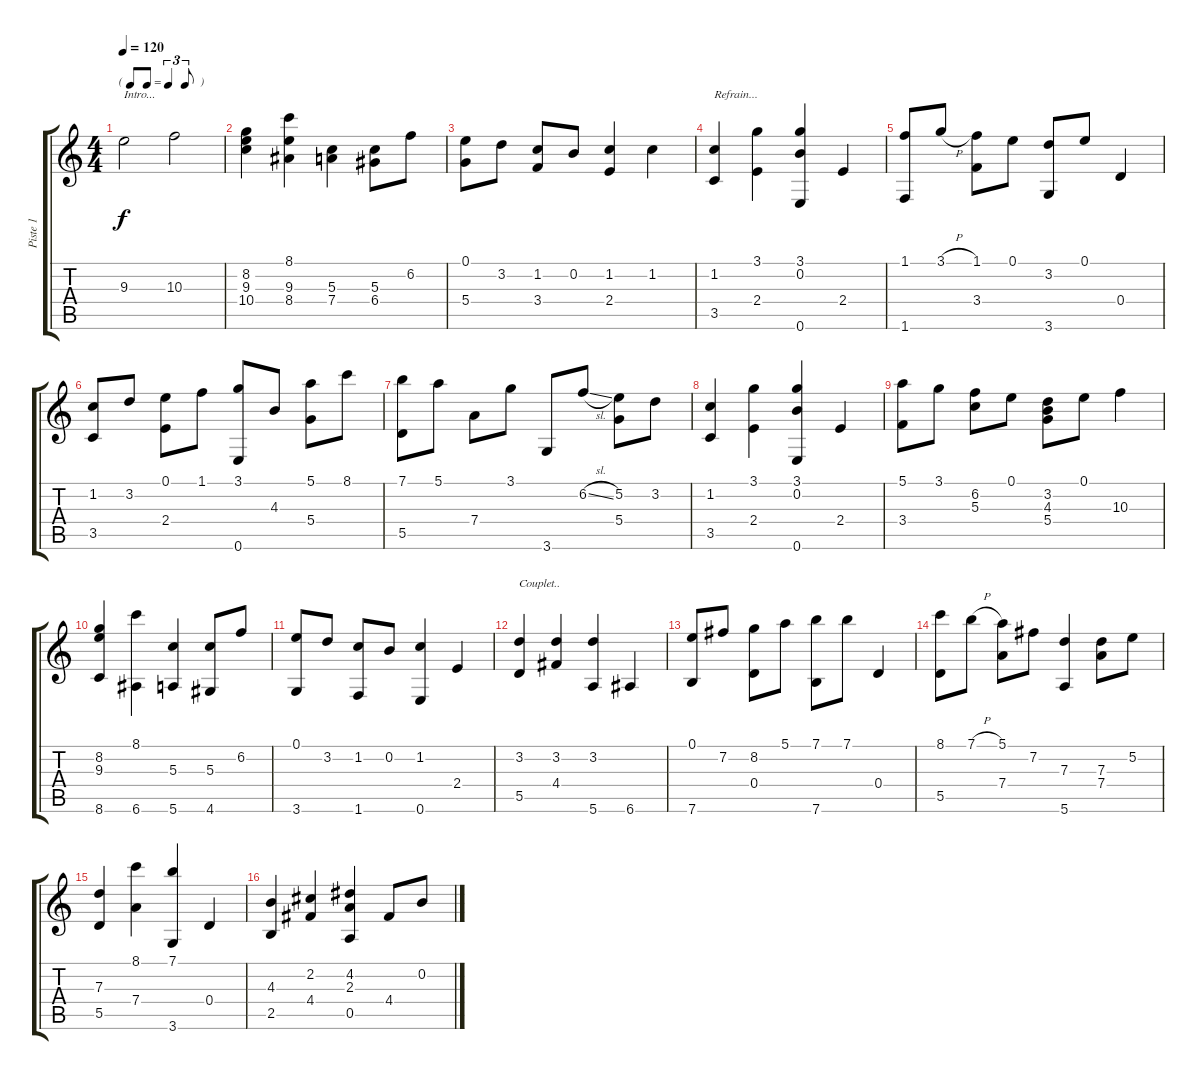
\track ("Piste 1" "Piste 1") {instrument acousticguitarnylon}
\staff {score tabs}
\tuning (E4 B3 G3 D3 A2 E2) {hide}
\ts (4 4)
\tf triplet8th
\tempo 120
\clef g2
\ks c
9.3.2{txt "Intro..." dy f instrument acousticguitarnylon} 10.3.2 |
(8.2 9.3 10.4).4 (8.1 9.3 8.4).4 (5.3 7.4).4 (5.3 6.4).8 6.2.8 |
(0.1 5.4).8 3.2.8 (1.2 3.4).8 0.2.8 (1.2 2.4).4 1.2.4 |
(1.2 3.5).4{txt "Refrain..."} (3.1 2.4).4 (3.1 0.2 0.6).4 2.4.4 |
(1.1 1.6).8 3.1{h}.8 (1.1 3.4).8 0.1.8 (3.2 3.6).8 0.1.8 0.4.4 |
(1.2 3.5).8 3.2.8 (0.1 2.4).8 1.1.8 (3.1 0.6).8 4.3.8 (5.1 5.4).8 8.1.8 |
(7.1 5.5).8 5.1.8 7.4.8 3.1.8 3.6.8 6.2{sl}.8 (5.2 5.4).8 3.2.8 |
(1.2 3.5).4 (3.1 2.4).4 (3.1 0.2 0.6).4 2.4.4 |
(5.1 3.4).8 3.1.8 (6.2 5.3).8 0.1.8 (3.2 4.3 5.4).8 0.1.8 10.3.4 |
(8.2 9.3 8.6).4 (8.1 6.6).4 (5.3 5.6).4 (5.3 4.6).8 6.2.8 |
(0.1 3.6).8 3.2.8 (1.2 1.6).8 0.2.8 (1.2 0.6).4 2.4.4 |
(3.2 5.5).4{txt "Couplet.."} (3.2 4.4).4 (3.2 5.6).4 6.6.4 |
(0.1 7.6).8 7.2.8 (8.2 0.4).8 5.1.8 (7.1 7.6).8 7.1.8 0.4.4 |
(8.1 5.5).8 7.1{h}.8 (5.1 7.4).8 7.2.8 (7.3 5.6).4 (7.3 7.4).8 5.2.8 |
(7.3 5.5).4 (8.1 7.4).4 (7.1 3.6).4 0.4.4 |
(4.3 2.5).4 (2.2 4.4).4 (4.2 2.3 0.5).4 4.4.8 0.2.8
